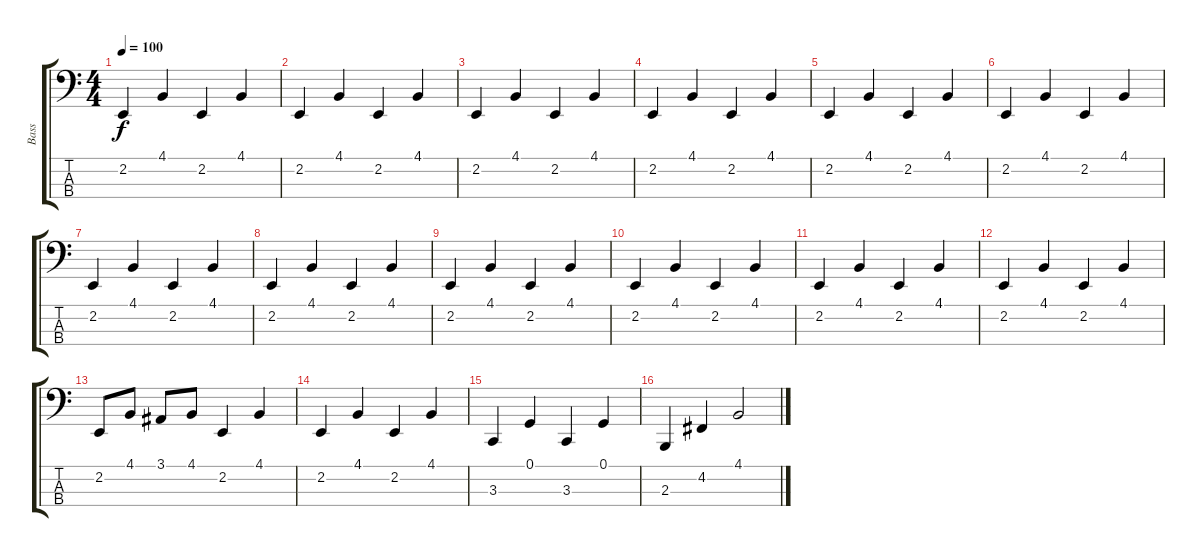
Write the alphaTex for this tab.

\track ("Bass" "Bass") {instrument tuba}
\staff {score tabs}
\tuning (G2 D2 A1 E1) {hide}
\ts (4 4)
\tempo 100
\clef f4
\ks c
2.2.4{dy f instrument tuba} 4.1.4 2.2.4 4.1.4 |
2.2.4 4.1.4 2.2.4 4.1.4 |
2.2.4 4.1.4 2.2.4 4.1.4 |
2.2.4 4.1.4 2.2.4 4.1.4 |
2.2.4 4.1.4 2.2.4 4.1.4 |
2.2.4 4.1.4 2.2.4 4.1.4 |
2.2.4 4.1.4 2.2.4 4.1.4 |
2.2.4 4.1.4 2.2.4 4.1.4 |
2.2.4 4.1.4 2.2.4 4.1.4 |
2.2.4 4.1.4 2.2.4 4.1.4 |
2.2.4 4.1.4 2.2.4 4.1.4 |
2.2.4 4.1.4 2.2.4 4.1.4 |
2.2.8 4.1.8 3.1.8 4.1.8 2.2.4 4.1.4 |
2.2.4 4.1.4 2.2.4 4.1.4 |
3.3.4 0.1.4 3.3.4 0.1.4 |
2.3.4 4.2.4 4.1.2
